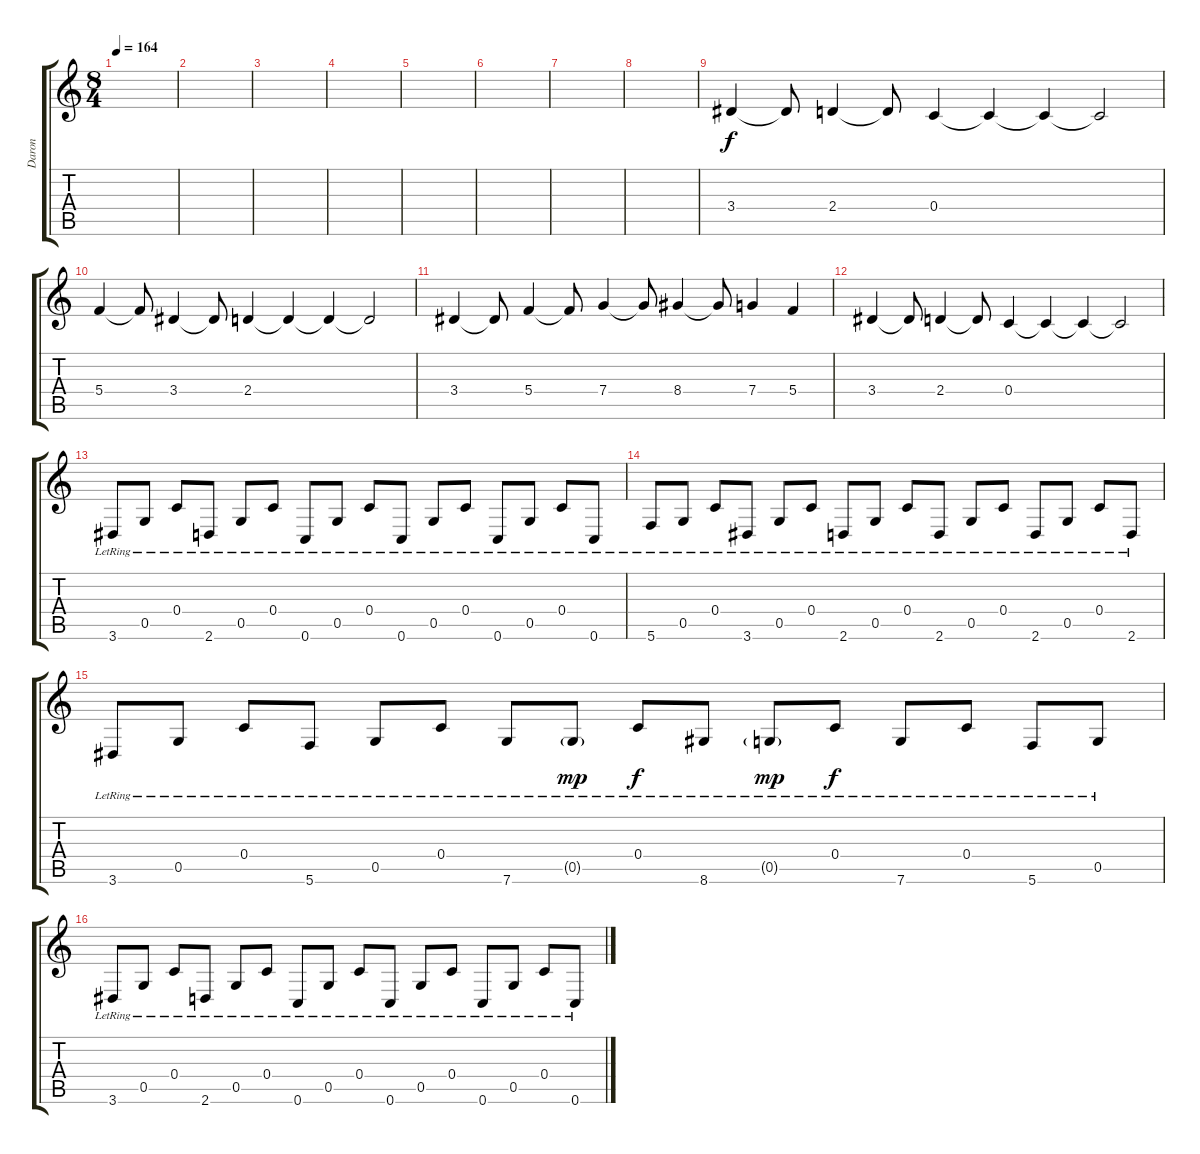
\track ("Daron" "Daron") {instrument electricguitarclean}
\staff {score tabs}
\tuning (D4 A3 F3 C3 G2 C2) {hide}
\ts (8 4)
\tempo 164
\clef g2
\ks c
|
|
|
|
|
|
|
|
3.4.4 3.4{t}.8 2.4.4 2.4{t}.8 0.4.4 0.4{t}.4 0.4{t}.4 0.4{t}.2 |
5.4.4 5.4{t}.8 3.4.4 3.4{t}.8 2.4.4 2.4{t}.4 2.4{t}.4 2.4{t}.2 |
3.4.4 3.4{t}.8 5.4.4 5.4{t}.8 7.4.4 7.4{t}.8 8.4.4 8.4{t}.8 7.4.4 5.4.4 |
3.4.4 3.4{t}.8 2.4.4 2.4{t}.8 0.4.4 0.4{t}.4 0.4{t}.4 0.4{t}.2 |
3.6{lr}.8{volume 11} 0.5{lr}.8 0.4{lr}.8 2.6{lr}.8 0.5{lr}.8 0.4{lr}.8 0.6{lr}.8 0.5{lr}.8 0.4{lr}.8 0.6{lr}.8 0.5{lr}.8 0.4{lr}.8 0.6{lr}.8 0.5{lr}.8 0.4{lr}.8 0.6{lr}.8 |
5.6{lr}.8 0.5{lr}.8 0.4{lr}.8 3.6{lr}.8 0.5{lr}.8 0.4{lr}.8 2.6{lr}.8 0.5{lr}.8 0.4{lr}.8 2.6{lr}.8 0.5{lr}.8 0.4{lr}.8 2.6{lr}.8 0.5{lr}.8 0.4{lr}.8 2.6{lr}.8 |
3.6{lr}.8 0.5{lr}.8 0.4{lr}.8 5.6{lr}.8 0.5{lr}.8 0.4{lr}.8 7.6{lr}.8 0.5{g lr}.8{dy mp} 0.4{lr}.8{dy f} 8.6{lr}.8 0.5{g lr}.8{dy mp} 0.4{lr}.8{dy f} 7.6{lr}.8 0.4{lr}.8 5.6{lr}.8 0.5{lr}.8 |
3.6{lr}.8 0.5{lr}.8 0.4{lr}.8 2.6{lr}.8 0.5{lr}.8 0.4{lr}.8 0.6{lr}.8 0.5{lr}.8 0.4{lr}.8 0.6{lr}.8 0.5{lr}.8 0.4{lr}.8 0.6{lr}.8 0.5{lr}.8 0.4{lr}.8 0.6{lr}.8
